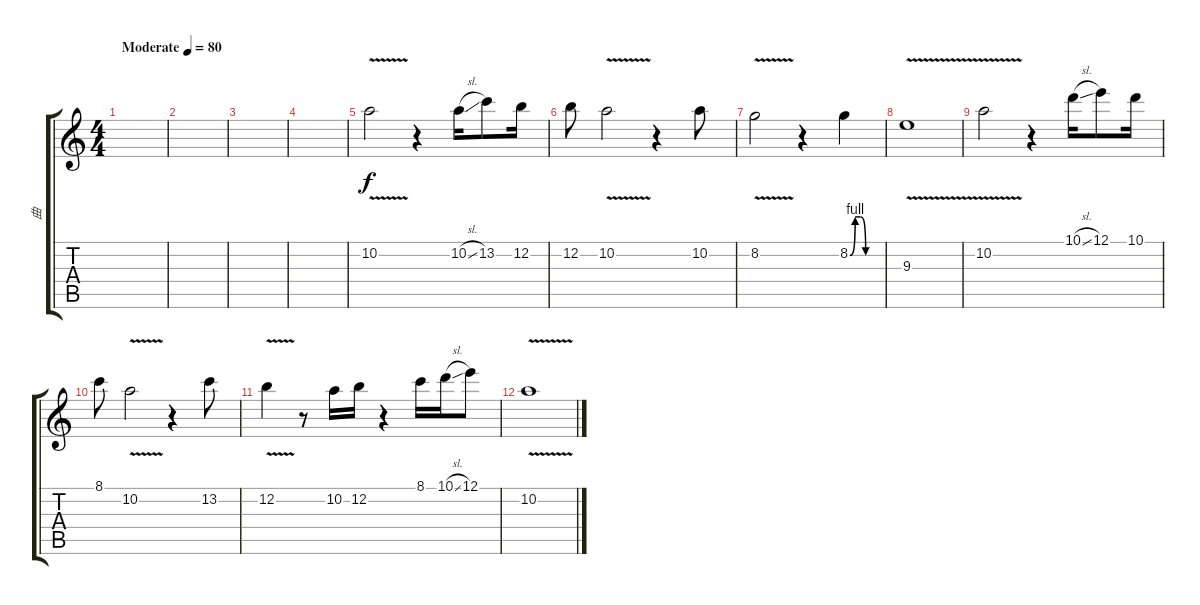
\track ("曲" "曲") {instrument acousticguitarsteel}
\staff {score tabs}
\tuning (E4 B3 G3 D3 A2 E2) {hide}
\ts (4 4)
\tempo (80 "Moderate")
\clef g2
\ks c
|
|
|
|
10.2{v}.2 r.4 10.2{sl}.16 13.2.8 12.2.16 |
12.2.8 10.2{v}.2 r.4 10.2.8 |
8.2{v}.2{txt ""} r.4 8.2{be (custom 0 0 10 4 20 4 30 0 60 0)}.4 |
9.3{v}.1 |
10.2{v}.2 r.4 10.1{sl}.16 12.1.8 10.1.16 |
8.1.8 10.2{v}.2 r.4 13.2.8 |
12.2{v}.4 r.8 10.2.16 12.2.16 r.4 8.1.16 10.1{sl}.16 12.1.8 |
10.2{v}.1
